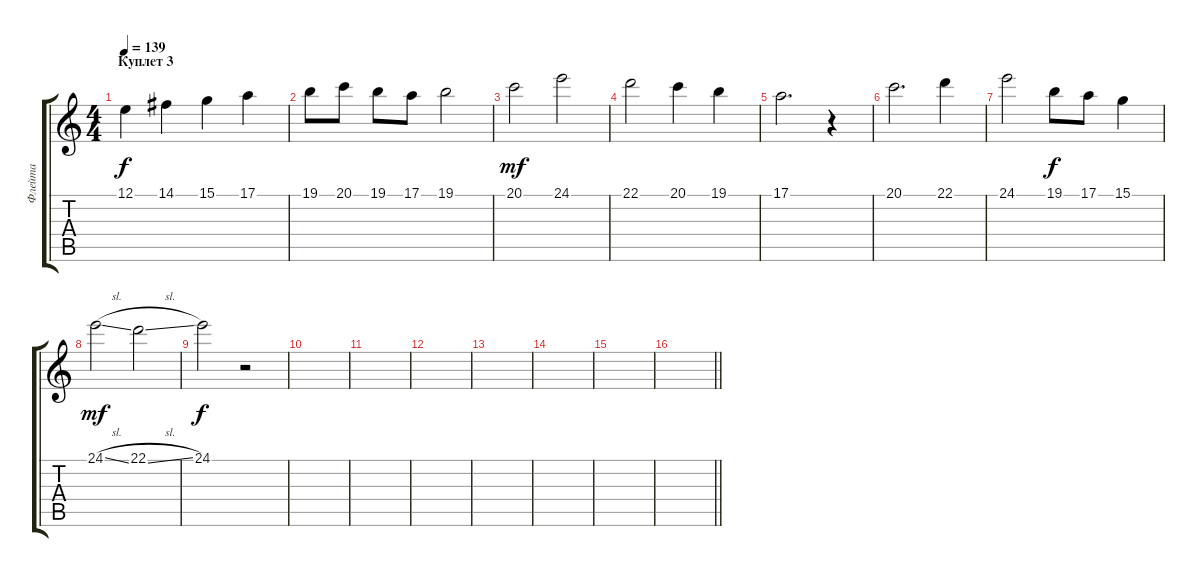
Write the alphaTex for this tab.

\track ("Флейта" "Флейта") {instrument flute}
\staff {score tabs}
\tuning (E4 B3 G3 D3 A2 E2) {hide}
\ts (4 4)
\section ("" "Куплет 3")
\tempo 139
\clef g2
\ks c
12.1.4{dy f} 14.1.4 15.1.4 17.1.4 |
19.1.8 20.1.8 19.1.8 17.1.8 19.1.2 |
20.1.2{dy mf} 24.1.2 |
22.1.2 20.1.4 19.1.4 |
17.1.2{d} r.4 |
20.1.2{d} 22.1.4 |
24.1.2 19.1.8{dy f} 17.1.8 15.1.4 |
24.1{sl}.2{dy mf} 22.1{sl}.2 |
24.1.2{dy f} r.2 |
|
|
|
|
|
|
\barLineRight lightlight
